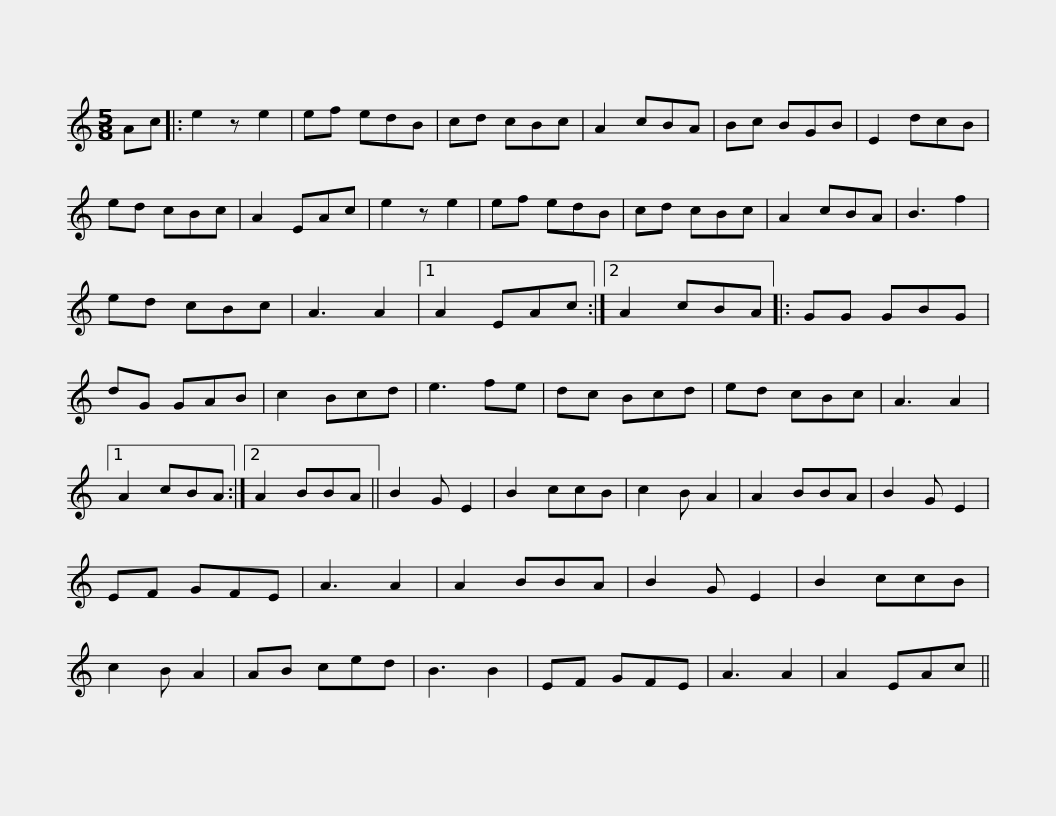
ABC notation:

X:1
L:1/8
M:5/8
I:linebreak $
K:C
V:1 treble
V:1
 Ac |: e2 z e2 | ef edB | cd cBc | A2 cBA | %5
 Bc BGB | E2 dcB | ed cBc | A2 EAc | e2 z e2 |$ %10
 ef edB | cd cBc | A2 cBA | B3 f2 | ed cBc | %15
 A3 A2 |1 A2 EAc :|2 A2 cBA |: GG GBG | dG GAB |$ %20
 c2 Bcd | e3 fe | dc Bcd | ed cBc | A3 A2 |1 %25
 A2 cBA :|2 A2 BBA || B2 G E2 | B2 ccB | c2 B A2 | %30
 A2 BBA |$ B2 G E2 | EF GFE | A3 A2 | A2 BBA | %35
 B2 G E2 | B2 ccB | c2 B A2 | AB ced | B3 B2 | %40
 EF GFE | A3 A2 |$ A2 EAc || %43
